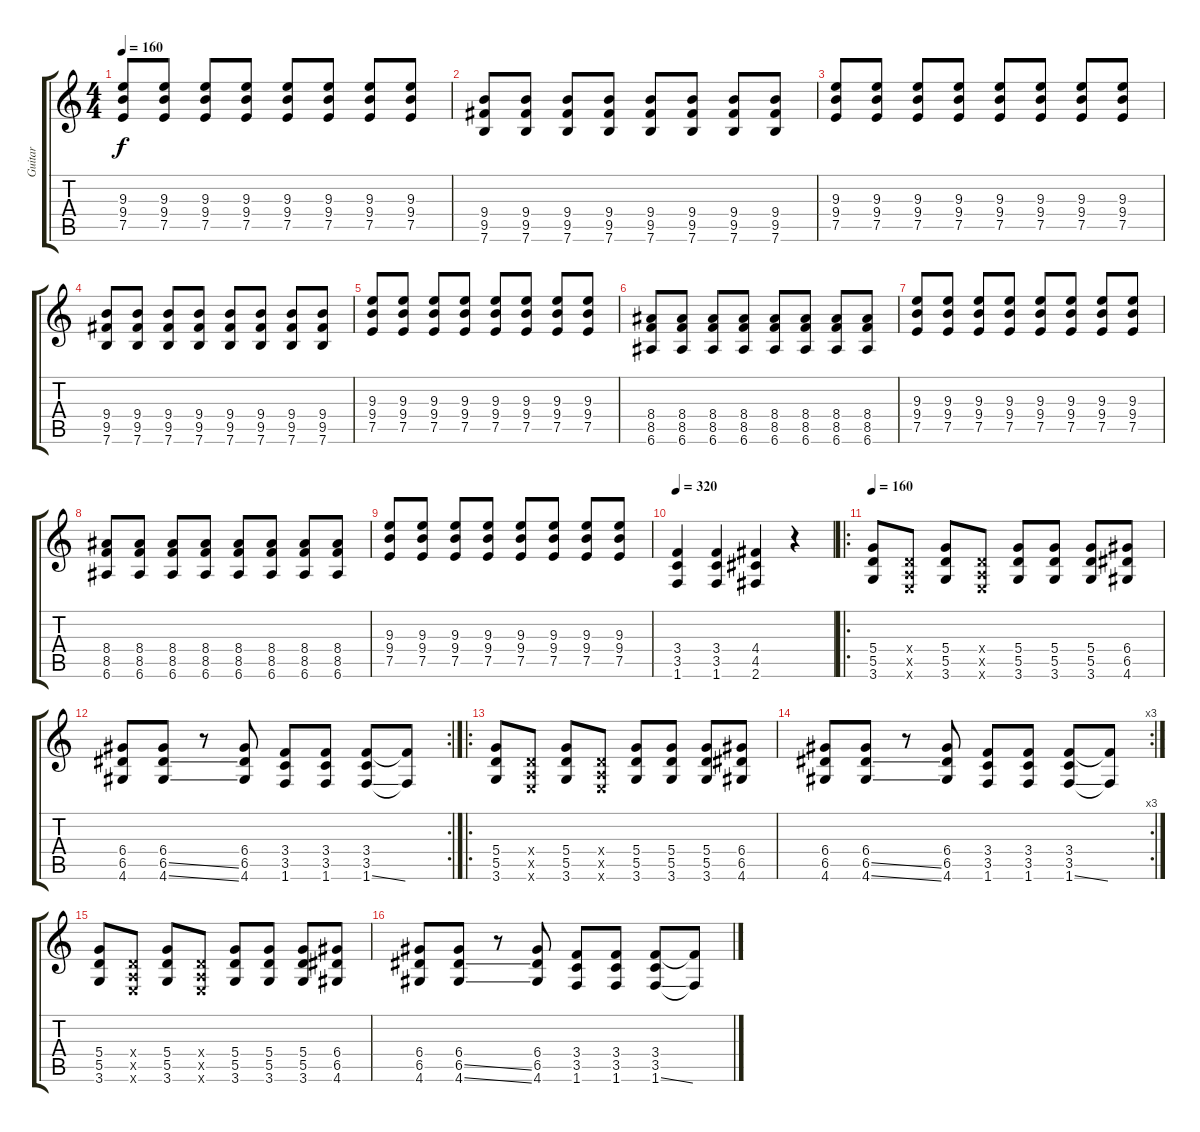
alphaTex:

\track ("Guitar" "Guitar") {instrument distortionguitar}
\staff {score tabs}
\tuning (E4 B3 G3 D3 A2 E2) {hide}
\ts (4 4)
\tempo 160
\clef g2
\ks c
(9.3 9.4 7.5).8{dy f} (9.3 9.4 7.5).8 (9.3 9.4 7.5).8 (9.3 9.4 7.5).8 (9.3 9.4 7.5).8 (9.3 9.4 7.5).8 (9.3 9.4 7.5).8 (9.3 9.4 7.5).8 |
(9.4 9.5 7.6).8 (9.4 9.5 7.6).8 (9.4 9.5 7.6).8 (9.4 9.5 7.6).8 (9.4 9.5 7.6).8 (9.4 9.5 7.6).8 (9.4 9.5 7.6).8 (9.4 9.5 7.6).8 |
(9.3 9.4 7.5).8 (9.3 9.4 7.5).8 (9.3 9.4 7.5).8 (9.3 9.4 7.5).8 (9.3 9.4 7.5).8 (9.3 9.4 7.5).8 (9.3 9.4 7.5).8 (9.3 9.4 7.5).8 |
(9.4 9.5 7.6).8 (9.4 9.5 7.6).8 (9.4 9.5 7.6).8 (9.4 9.5 7.6).8 (9.4 9.5 7.6).8 (9.4 9.5 7.6).8 (9.4 9.5 7.6).8 (9.4 9.5 7.6).8 |
(9.3 9.4 7.5).8 (9.3 9.4 7.5).8 (9.3 9.4 7.5).8 (9.3 9.4 7.5).8 (9.3 9.4 7.5).8 (9.3 9.4 7.5).8 (9.3 9.4 7.5).8 (9.3 9.4 7.5).8 |
(8.4 8.5 6.6).8 (8.4 8.5 6.6).8 (8.4 8.5 6.6).8 (8.4 8.5 6.6).8 (8.4 8.5 6.6).8 (8.4 8.5 6.6).8 (8.4 8.5 6.6).8 (8.4 8.5 6.6).8 |
(9.3 9.4 7.5).8 (9.3 9.4 7.5).8 (9.3 9.4 7.5).8 (9.3 9.4 7.5).8 (9.3 9.4 7.5).8 (9.3 9.4 7.5).8 (9.3 9.4 7.5).8 (9.3 9.4 7.5).8 |
(8.4 8.5 6.6).8 (8.4 8.5 6.6).8 (8.4 8.5 6.6).8 (8.4 8.5 6.6).8 (8.4 8.5 6.6).8 (8.4 8.5 6.6).8 (8.4 8.5 6.6).8 (8.4 8.5 6.6).8 |
(9.3 9.4 7.5).8 (9.3 9.4 7.5).8 (9.3 9.4 7.5).8 (9.3 9.4 7.5).8 (9.3 9.4 7.5).8 (9.3 9.4 7.5).8 (9.3 9.4 7.5).8 (9.3 9.4 7.5).8 |
\tempo 320
(3.4 3.5 1.6).4 (3.4 3.5 1.6).4 (4.4 4.5 2.6).4 r.4 |
\ro
\tempo 160
(5.4 5.5 3.6).8 (0.4{x} 0.5{x} 0.6{x}).8 (5.4 5.5 3.6).8 (0.4{x} 0.5{x} 0.6{x}).8 (5.4 5.5 3.6).8 (5.4 5.5 3.6).8 (5.4 5.5 3.6).8 (6.4 6.5 4.6).8 |
\rc 2
(6.4 6.5 4.6).8 (6.4 6.5{ss} 4.6{ss}).8 r.8 (6.4 6.5 4.6).8 (3.4 3.5 1.6).8 (3.4 3.5 1.6).8 (3.4 3.5 1.6{ss}).8 (3.4{t} 1.6{t}).8 |
\ro
(5.4 5.5 3.6).8 (0.4{x} 0.5{x} 0.6{x}).8 (5.4 5.5 3.6).8 (0.4{x} 0.5{x} 0.6{x}).8 (5.4 5.5 3.6).8 (5.4 5.5 3.6).8 (5.4 5.5 3.6).8 (6.4 6.5 4.6).8 |
\rc 3
(6.4 6.5 4.6).8 (6.4 6.5{ss} 4.6{ss}).8 r.8 (6.4 6.5 4.6).8 (3.4 3.5 1.6).8 (3.4 3.5 1.6).8 (3.4 3.5 1.6{ss}).8 (3.4{t} 1.6{t}).8 |
(5.4 5.5 3.6).8 (0.4{x} 0.5{x} 0.6{x}).8 (5.4 5.5 3.6).8 (0.4{x} 0.5{x} 0.6{x}).8 (5.4 5.5 3.6).8 (5.4 5.5 3.6).8 (5.4 5.5 3.6).8 (6.4 6.5 4.6).8 |
(6.4 6.5 4.6).8 (6.4 6.5{ss} 4.6{ss}).8 r.8 (6.4 6.5 4.6).8 (3.4 3.5 1.6).8 (3.4 3.5 1.6).8 (3.4 3.5 1.6{ss}).8 (3.4{t} 1.6{t}).8
